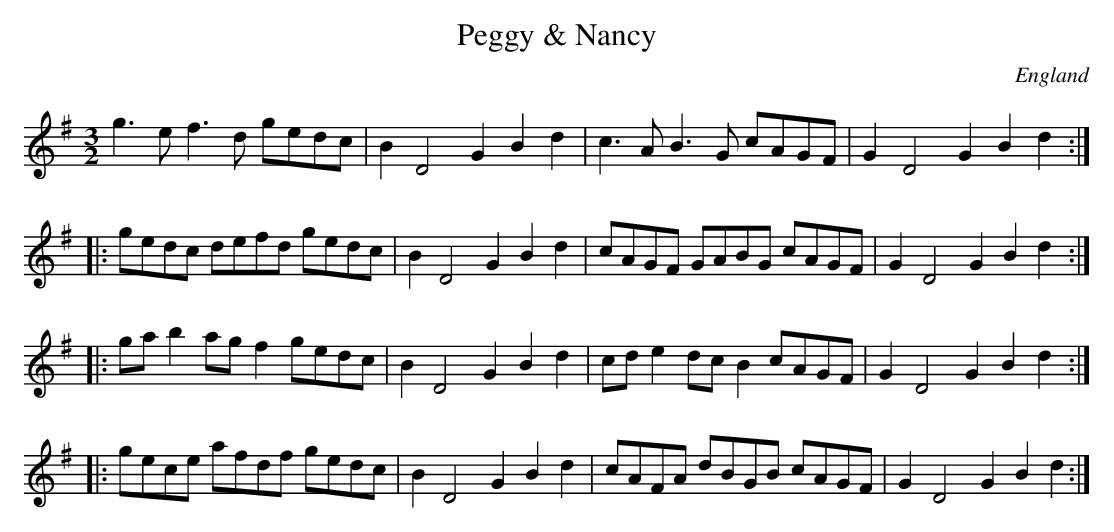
X:1
T:Peggy \& Nancy
O:England
M:3/2
K:G
g3e f3d gedc | B2D4 G2B2d2 | \
c3A B3G cAGF | G2D4 G2B2d2:|*
|:gedc defd gedc | B2D4 G2B2d2 |\
cAGF GABG cAGF | G2D4 G2B2d2 :|*
|:gab2 agf2 gedc | B2D4 G2B2d2 |\
cde2 dcB2 cAGF | G2D4 G2B2d2 :|*
|:gece afdf gedc | B2D4 G2B2d2 |\
cAFA dBGB cAGF | G2D4 G2B2d2 :|**
